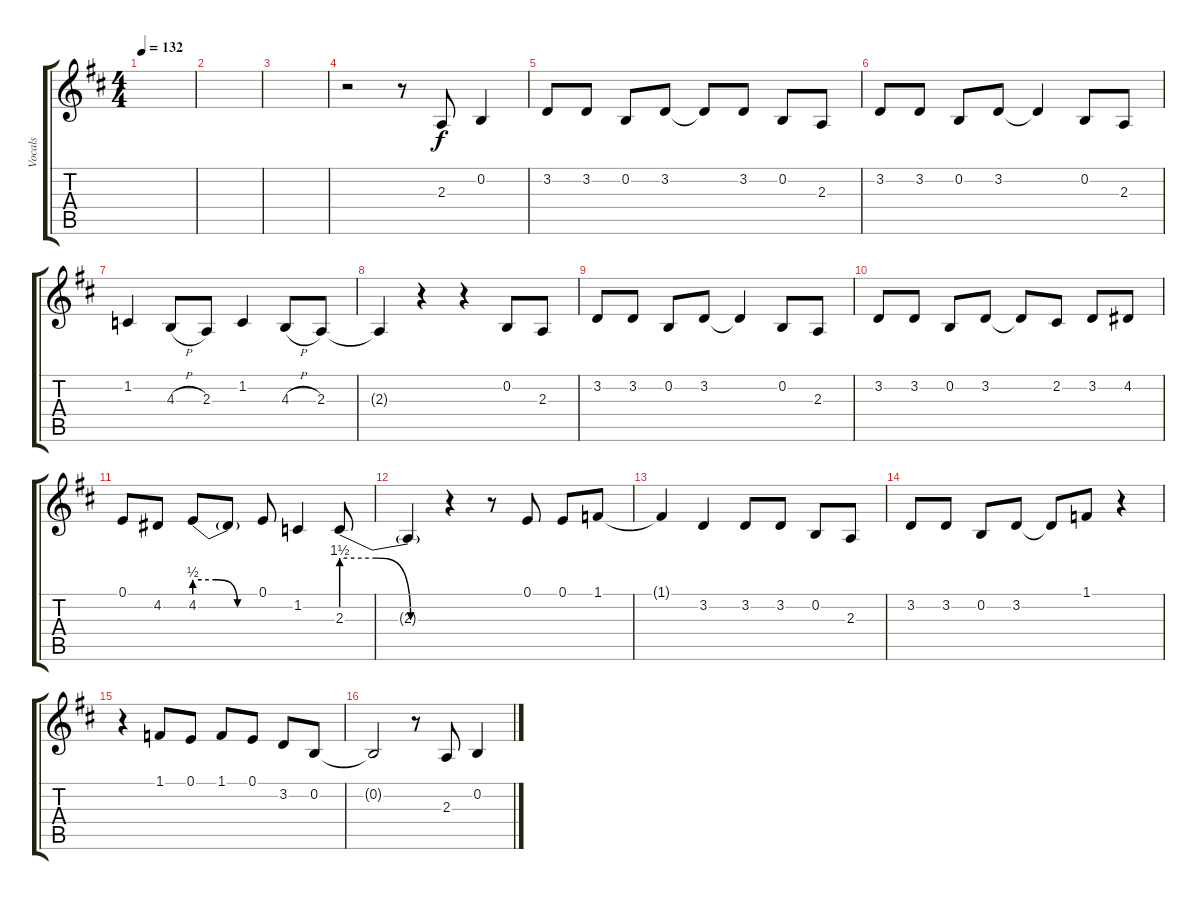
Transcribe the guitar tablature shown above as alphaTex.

\track ("Vocals" "Vocals") {instrument tuba}
\staff {score tabs}
\tuning (E4 B3 G3 D3 A2 E2) {hide}
\ts (4 4)
\tempo 132
\clef g2
\ks d
|
|
|
r.2 r.8 2.3.8 0.2.4 |
3.2.8 3.2.8 0.2.8 3.2.8 3.2{t}.8 3.2.8 0.2.8 2.3.8 |
3.2.8 3.2.8 0.2.8 3.2.8 3.2{t}.4 0.2.8 2.3.8 |
1.2.4 4.3{h}.8 2.3.8 1.2.4 4.3{h}.8 2.3.8 |
2.3{t}.4 r.4 r.4 0.2.8 2.3.8 |
3.2.8 3.2.8 0.2.8 3.2.8 3.2{t}.4 0.2.8 2.3.8 |
3.2.8 3.2.8 0.2.8 3.2.8 3.2{t}.8 2.2.8 3.2.8 4.2.8 |
0.1.8 4.2.8 4.2{be (custom 0 2 20 2 40 0 60 0)}.8 4.2{t}.8 0.1.8 1.2.4 2.3{be (custom 0 6 20 6 40 0 60 0)}.8 |
2.3{t}.4 r.4 r.8 0.1.8 0.1.8 1.1.8 |
1.1{t}.4 3.2.4 3.2.8 3.2.8 0.2.8 2.3.8 |
3.2.8 3.2.8 0.2.8 3.2.8 3.2{t}.8 1.1.8 r.4 |
r.4 1.1.8 0.1.8 1.1.8 0.1.8 3.2.8 0.2.8 |
0.2{t}.2 r.8 2.3.8 0.2.4
